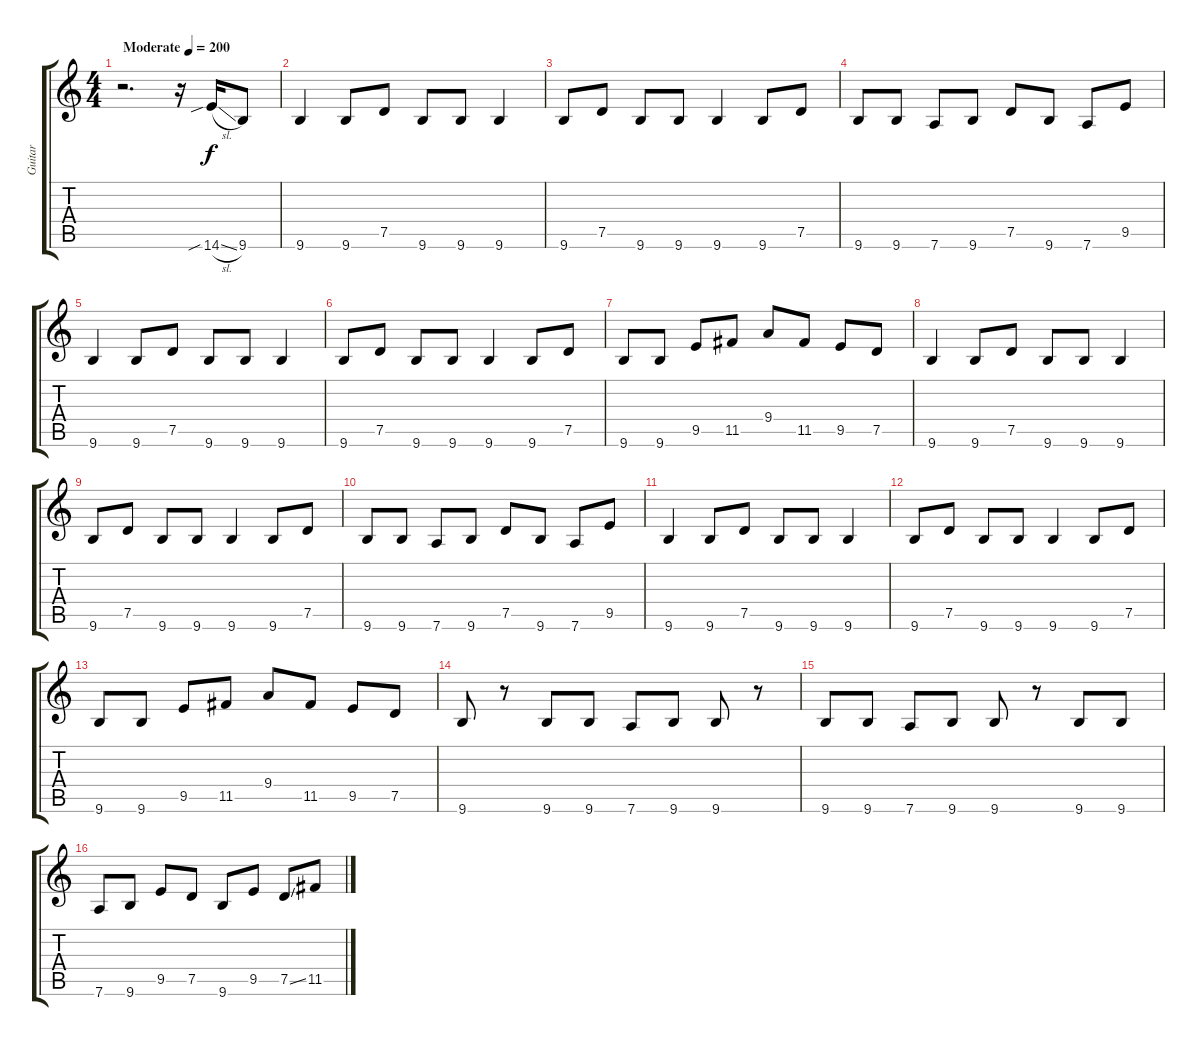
\track ("Guitar" "Guitar") {instrument overdrivenguitar}
\staff {score tabs}
\tuning (D4 A3 F3 C3 G2 D2) {hide}
\ts (4 4)
\tempo (200 "Moderate")
\clef g2
\ks c
r.2{d dy f instrument overdrivenguitar} r.16 14.6{sib sl}.16 9.6.8 |
9.6.4 9.6.8 7.5.8 9.6.8 9.6.8 9.6.4 |
9.6.8 7.5.8 9.6.8 9.6.8 9.6.4 9.6.8 7.5.8 |
9.6.8 9.6.8 7.6.8 9.6.8 7.5.8 9.6.8 7.6.8 9.5.8 |
9.6.4 9.6.8 7.5.8 9.6.8 9.6.8 9.6.4 |
9.6.8 7.5.8 9.6.8 9.6.8 9.6.4 9.6.8 7.5.8 |
9.6.8 9.6.8 9.5.8 11.5.8 9.4.8 11.5.8 9.5.8 7.5.8 |
9.6.4 9.6.8 7.5.8 9.6.8 9.6.8 9.6.4 |
9.6.8 7.5.8 9.6.8 9.6.8 9.6.4 9.6.8 7.5.8 |
9.6.8 9.6.8 7.6.8 9.6.8 7.5.8 9.6.8 7.6.8 9.5.8 |
9.6.4 9.6.8 7.5.8 9.6.8 9.6.8 9.6.4 |
9.6.8 7.5.8 9.6.8 9.6.8 9.6.4 9.6.8 7.5.8 |
9.6.8 9.6.8 9.5.8 11.5.8 9.4.8 11.5.8 9.5.8 7.5.8 |
9.6.8 r.8 9.6.8 9.6.8 7.6.8 9.6.8 9.6.8 r.8 |
9.6.8 9.6.8 7.6.8 9.6.8 9.6.8 r.8 9.6.8 9.6.8 |
7.6.8 9.6.8 9.5.8 7.5.8 9.6.8 9.5.8 7.5{ss}.8 11.5.8
